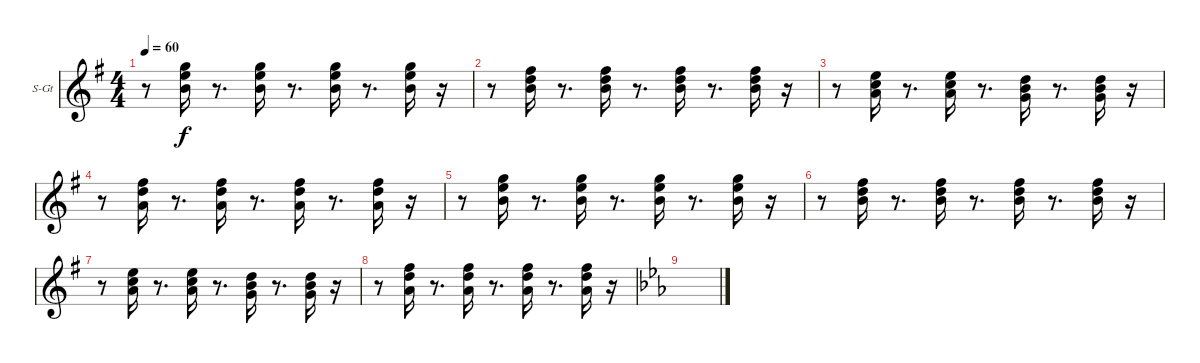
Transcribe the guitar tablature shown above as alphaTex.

\defaultSystemsLayout 4
\bracketExtendMode groupsimilarinstruments
\firstSystemTrackNameOrientation horizontal
\otherSystemsTrackNameOrientation horizontal
\track ("Steel Guitar (Manny Charlton)" "S-Gt") {instrument acousticguitarnylon}
\staff {score}
\tuning (E4 B3 G3 D3 A2 E2)
\ts (4 4)
\tempo 60
\clef g2
\ks eminor
r.8{dy f} (4.3 5.2 3.1).16{bd 33} r.8{d} (4.3 5.2 3.1).16{bd 33} r.8{d} (4.3 5.2 3.1).16{bd 33} r.8{d} (4.3 5.2 3.1).16{bd 33} r.16 |
r.8 (4.3 3.2 2.1).16{bd 33} r.8{d} (4.3 3.2 2.1).16{bd 33} r.8{d} (4.3 3.2 2.1).16{bd 33} r.8{d} (4.3 3.2 2.1).16{bd 33} r.16 |
r.8 (2.3 1.2 0.1).16{bd 36} r.8{d} (2.3 1.2 0.1).16{bd 36} r.8{d} (5.4 4.3 3.2).16{bd 36} r.8{d} (5.4 4.3 3.2).16{bd 36} r.16 |
r.8 (7.4 7.3 7.2).16{bd 36} r.8{d} (7.4 7.3 7.2).16{bd 36} r.8{d} (7.4 7.3 7.2).16{bd 36} r.8{d} (7.4 7.3 7.2).16{bd 36} r.16 |
r.8 (4.3 5.2 3.1).16{bd 33} r.8{d} (4.3 5.2 3.1).16{bd 33} r.8{d} (4.3 5.2 3.1).16{bd 33} r.8{d} (4.3 5.2 3.1).16{bd 33} r.16 |
r.8 (4.3 3.2 2.1).16{bd 33} r.8{d} (4.3 3.2 2.1).16{bd 33} r.8{d} (4.3 3.2 2.1).16{bd 33} r.8{d} (4.3 3.2 2.1).16{bd 33} r.16 |
r.8 (2.3 1.2 0.1).16{bd 36} r.8{d} (2.3 1.2 0.1).16{bd 36} r.8{d} (5.4 4.3 3.2).16{bd 36} r.8{d} (5.4 4.3 3.2).16{bd 36} r.16 |
r.8 (7.4 7.3 7.2).16{bd 36} r.8{d} (7.4 7.3 7.2).16{bd 36} r.8{d} (7.4 7.3 7.2).16{bd 36} r.8{d} (7.4 7.3 7.2).16{bd 36} r.16 |
\ks cminor
